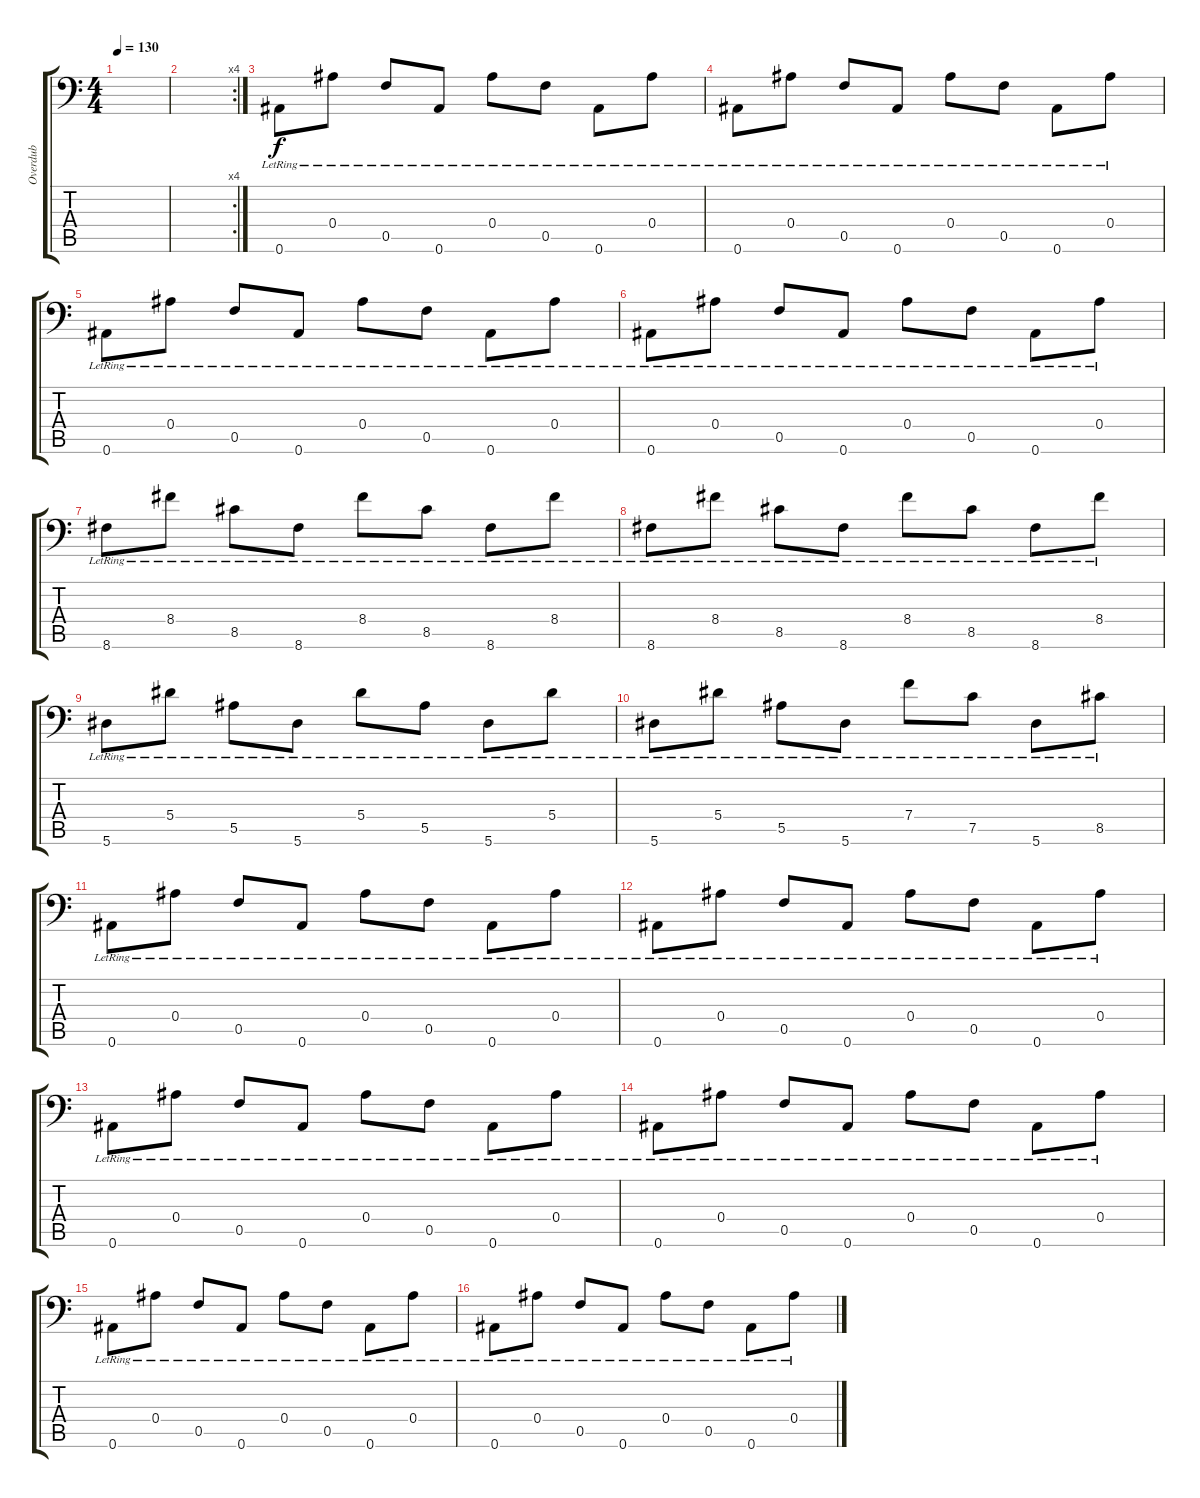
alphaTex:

\track ("Overdub" "Overdub") {instrument distortionguitar}
\staff {score tabs}
\tuning (C4 G3 Eb3 Bb2 F2 Bb1) {hide}
\ts (4 4)
\tempo 130
\clef f4
\ks c
|
\rc 4
|
0.6{lr}.8{instrument electricguitarjazz} 0.4{lr}.8 0.5{lr}.8 0.6{lr}.8{instrument electricguitarjazz} 0.4{lr}.8 0.5{lr}.8 0.6{lr}.8{instrument electricguitarjazz} 0.4{lr}.8 |
0.6{lr}.8{instrument electricguitarjazz} 0.4{lr}.8 0.5{lr}.8 0.6{lr}.8{instrument electricguitarjazz} 0.4{lr}.8 0.5{lr}.8 0.6{lr}.8{instrument electricguitarjazz} 0.4{lr}.8 |
0.6{lr}.8{instrument electricguitarjazz} 0.4{lr}.8 0.5{lr}.8 0.6{lr}.8{instrument electricguitarjazz} 0.4{lr}.8 0.5{lr}.8 0.6{lr}.8{instrument electricguitarjazz} 0.4{lr}.8 |
0.6{lr}.8{instrument electricguitarjazz} 0.4{lr}.8 0.5{lr}.8 0.6{lr}.8{instrument electricguitarjazz} 0.4{lr}.8 0.5{lr}.8 0.6{lr}.8{instrument electricguitarjazz} 0.4{lr}.8 |
8.6{lr}.8{instrument electricguitarjazz} 8.4{lr}.8 8.5{lr}.8 8.6{lr}.8{instrument electricguitarjazz} 8.4{lr}.8 8.5{lr}.8 8.6{lr}.8{instrument electricguitarjazz} 8.4{lr}.8 |
8.6{lr}.8{instrument electricguitarjazz} 8.4{lr}.8 8.5{lr}.8 8.6{lr}.8{instrument electricguitarjazz} 8.4{lr}.8 8.5{lr}.8 8.6{lr}.8{instrument electricguitarjazz} 8.4{lr}.8 |
5.6{lr}.8 5.4{lr}.8 5.5{lr}.8 5.6{lr}.8 5.4{lr}.8 5.5{lr}.8 5.6{lr}.8 5.4{lr}.8 |
5.6{lr}.8 5.4{lr}.8 5.5{lr}.8 5.6{lr}.8 7.4{lr}.8 7.5{lr}.8 5.6{lr}.8 8.5{lr}.8 |
0.6{lr}.8{instrument electricguitarjazz} 0.4{lr}.8 0.5{lr}.8 0.6{lr}.8{instrument electricguitarjazz} 0.4{lr}.8 0.5{lr}.8 0.6{lr}.8{instrument electricguitarjazz} 0.4{lr}.8 |
0.6{lr}.8{instrument electricguitarjazz} 0.4{lr}.8 0.5{lr}.8 0.6{lr}.8{instrument electricguitarjazz} 0.4{lr}.8 0.5{lr}.8 0.6{lr}.8{instrument electricguitarjazz} 0.4{lr}.8 |
0.6{lr}.8{instrument electricguitarjazz} 0.4{lr}.8 0.5{lr}.8 0.6{lr}.8{instrument electricguitarjazz} 0.4{lr}.8 0.5{lr}.8 0.6{lr}.8{instrument electricguitarjazz} 0.4{lr}.8 |
0.6{lr}.8{instrument electricguitarjazz} 0.4{lr}.8 0.5{lr}.8 0.6{lr}.8{instrument electricguitarjazz} 0.4{lr}.8 0.5{lr}.8 0.6{lr}.8{instrument electricguitarjazz} 0.4{lr}.8 |
0.6{lr}.8{instrument electricguitarjazz} 0.4{lr}.8 0.5{lr}.8 0.6{lr}.8{instrument electricguitarjazz} 0.4{lr}.8 0.5{lr}.8 0.6{lr}.8{instrument electricguitarjazz} 0.4{lr}.8 |
0.6{lr}.8{instrument electricguitarjazz} 0.4{lr}.8 0.5{lr}.8 0.6{lr}.8{instrument electricguitarjazz} 0.4{lr}.8 0.5{lr}.8 0.6{lr}.8{instrument electricguitarjazz} 0.4{lr}.8
